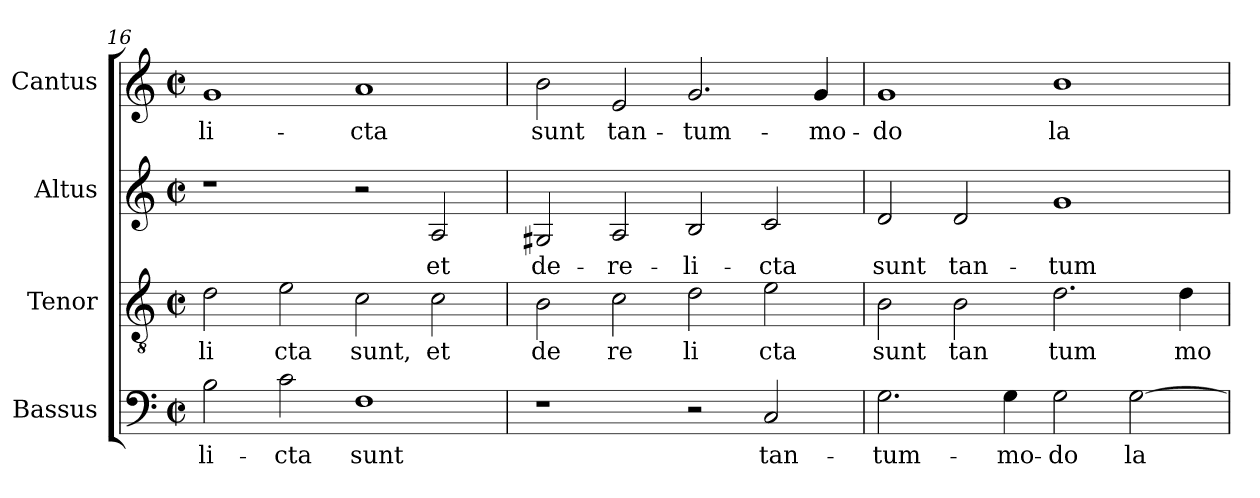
**kern	**text	**kern	**text	**kern	**text	**kern	**text
*part4	*part4	*part3	*part3	*part2	*part2	*part1	*part1
*staff4	*staff4	*staff3	*staff3	*staff2	*staff2	*staff1	*staff1
*I"Bassus	*	*I"Tenor	*	*I"Altus	*	*I"Cantus	*
!!LO:PB:g=z
*clefF4	*	*clefGv2	*	*clefG2	*	*clefG2	*
*M2/2	*	*M2/2	*	*M2/2	*	*M2/2	*
*met(c|)	*	*met(c|)	*	*met(c|)	*	*met(c|)	*
=16	=16	=16	=16	=16	=16	=16	=16
!	!LO:LY:b:cj	!	!LO:LY:b:cj	!	!	!	!LO:LY:b:cj
2B\	-li-	2d\	-li	1r	.	1g	-li-
!	!LO:LY:b:cj	!	!LO:LY:b:cj	!	!	!	!
2c\	-cta	2e\	cta	.	.	.	.
!	!LO:LY:b:cj	!	!LO:LY:b:cj	!	!	!	!LO:LY:b:cj
1F	sunt	2c\	sunt,	2r	.	1a	-cta
!	!	!	!LO:LY:b:cj	!	!LO:LY:b:cj	!	!
.	.	2c\	et	2A/	et	.	.
=17	=17	=17	=17	=17	=17	=17	=17
!	!	!	!LO:LY:b:cj	!	!LO:LY:b:cj	!	!LO:LY:b:cj
1r	.	2B\	de	2G#X/	de-	2b\	sunt
!	!	!	!LO:LY:b:cj	!	!LO:LY:b:cj	!	!LO:LY:b:cj
.	.	2c\	re	2A/	-re-	2e/	tan-
!	!	!	!LO:LY:b:cj	!	!LO:LY:b:cj	!	!LO:LY:b:cj
2r	.	2d\	li	2B/	-li-	2.g/	-tum-
!	!LO:LY:b:cj	!	!LO:LY:b:cj	!	!LO:LY:b:cj	!	!
2C/	tan-	2e\	cta	2c/	-cta	.	.
!	!	!	!	!	!	!	!LO:LY:b:cj
.	.	.	.	.	.	4g/	-mo-
=18	=18	=18	=18	=18	=18	=18	=18
!	!LO:LY:b:cj	!	!LO:LY:b:cj	!	!LO:LY:b:cj	!	!LO:LY:b:cj
2.G\	-tum-	2B\	sunt	2d/	sunt	1g	-do
!	!	!	!LO:LY:b:cj	!	!LO:LY:b:cj	!	!
.	.	2B\	tan	2d/	tan-	.	.
!	!LO:LY:b:cj	!	!	!	!	!	!
4G\	-mo-	.	.	.	.	.	.
!	!LO:LY:b:cj	!	!LO:LY:b:cj	!	!LO:LY:b:cj	!	!LO:LY:b:cj
2G\	-do	2.d\	tum	1g	-tum-	1b	la-
!	!LO:LY:b:cj	!	!	!	!	!	!
[>2G\	la-	.	.	.	.	.	.
!	!	!	!LO:LY:b:cj	!	!	!	!
.	.	4d\	mo	.	.	.	.
=	=	=	=	=	=	=	=
*-	*-	*-	*-	*-	*-	*-	*-
